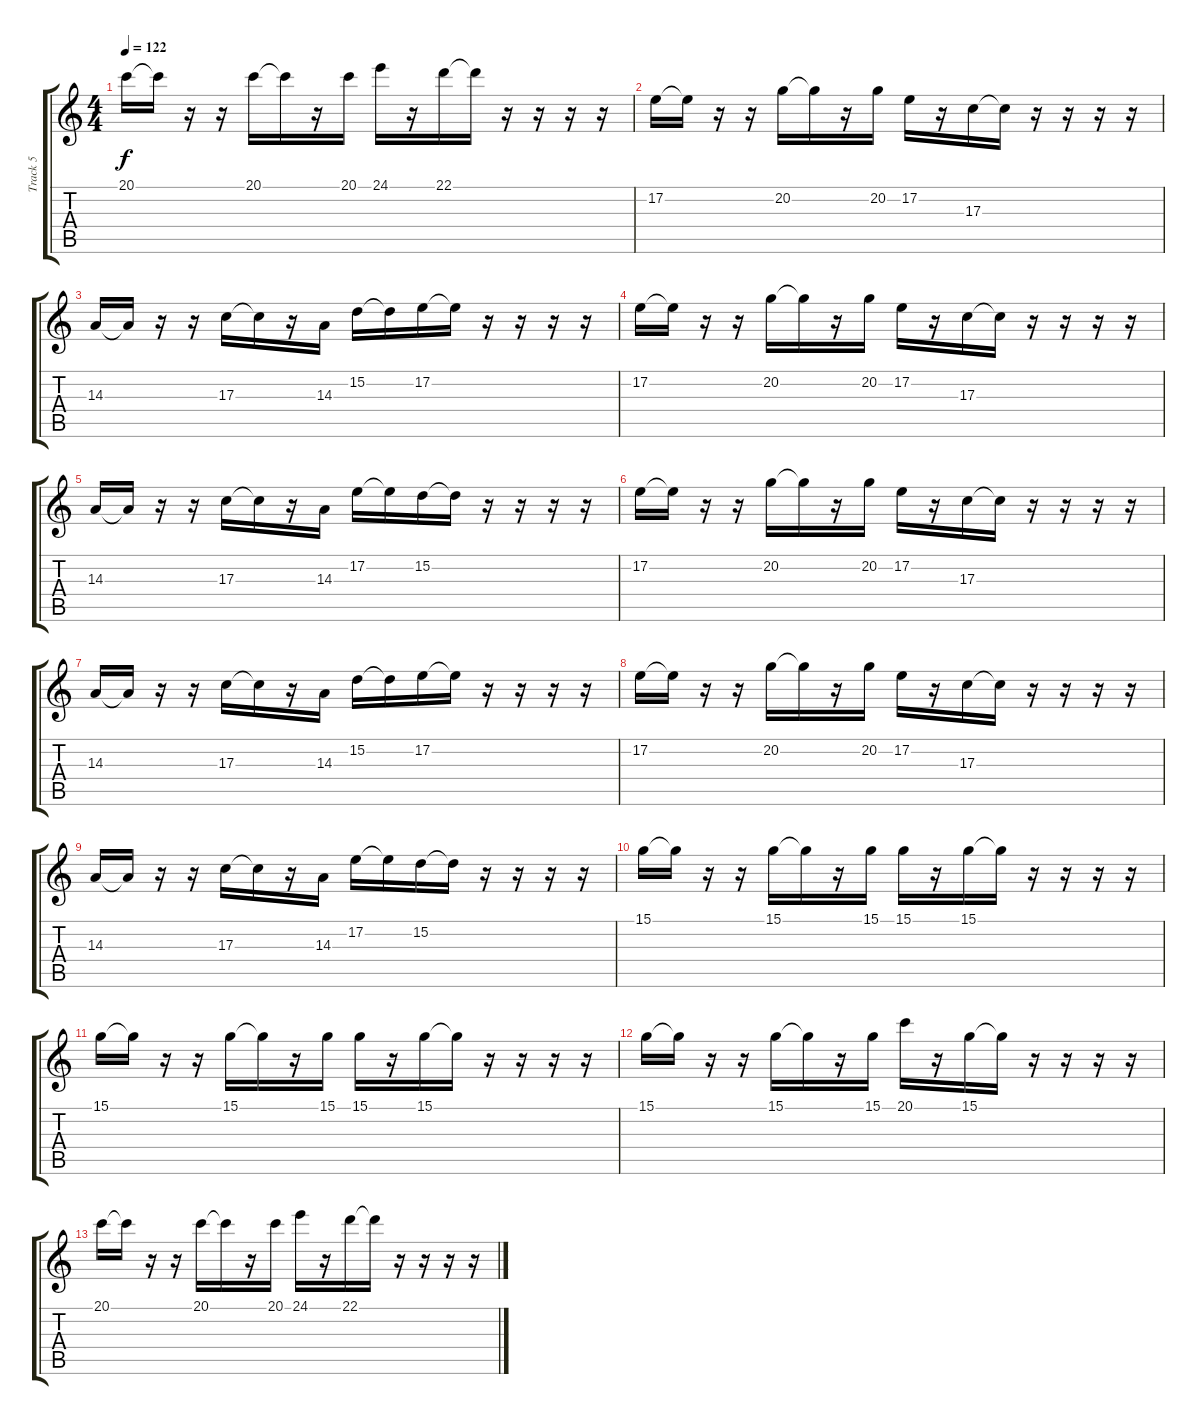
\track ("Track 5" "Track 5") {instrument vibraphone}
\staff {score tabs}
\tuning (E4 B3 G3 D3 A2 E2) {hide}
\ts (4 4)
\tempo 122
\clef g2
\ks c
20.1.16{dy f} 20.1{t}.16 r.16 r.16 20.1.16 20.1{t}.16 r.16 20.1.16 24.1.16 r.16 22.1.16 22.1{t}.16 r.16 r.16 r.16 r.16 |
17.2.16 17.2{t}.16 r.16 r.16 20.2.16 20.2{t}.16 r.16 20.2.16 17.2.16 r.16 17.3.16 17.3{t}.16 r.16 r.16 r.16 r.16 |
14.3.16 14.3{t}.16 r.16 r.16 17.3.16 17.3{t}.16 r.16 14.3.16 15.2.16 15.2{t}.16 17.2.16 17.2{t}.16 r.16 r.16 r.16 r.16 |
17.2.16 17.2{t}.16 r.16 r.16 20.2.16 20.2{t}.16 r.16 20.2.16 17.2.16 r.16 17.3.16 17.3{t}.16 r.16 r.16 r.16 r.16 |
14.3.16 14.3{t}.16 r.16 r.16 17.3.16 17.3{t}.16 r.16 14.3.16 17.2.16 17.2{t}.16 15.2.16 15.2{t}.16 r.16 r.16 r.16 r.16 |
17.2.16 17.2{t}.16 r.16 r.16 20.2.16 20.2{t}.16 r.16 20.2.16 17.2.16 r.16 17.3.16 17.3{t}.16 r.16 r.16 r.16 r.16 |
14.3.16 14.3{t}.16 r.16 r.16 17.3.16 17.3{t}.16 r.16 14.3.16 15.2.16 15.2{t}.16 17.2.16 17.2{t}.16 r.16 r.16 r.16 r.16 |
17.2.16 17.2{t}.16 r.16 r.16 20.2.16 20.2{t}.16 r.16 20.2.16 17.2.16 r.16 17.3.16 17.3{t}.16 r.16 r.16 r.16 r.16 |
14.3.16 14.3{t}.16 r.16 r.16 17.3.16 17.3{t}.16 r.16 14.3.16 17.2.16 17.2{t}.16 15.2.16 15.2{t}.16 r.16 r.16 r.16 r.16 |
15.1.16 15.1{t}.16 r.16 r.16 15.1.16 15.1{t}.16 r.16 15.1.16 15.1.16 r.16 15.1.16 15.1{t}.16 r.16 r.16 r.16 r.16 |
15.1.16 15.1{t}.16 r.16 r.16 15.1.16 15.1{t}.16 r.16 15.1.16 15.1.16 r.16 15.1.16 15.1{t}.16 r.16 r.16 r.16 r.16 |
15.1.16 15.1{t}.16 r.16 r.16 15.1.16 15.1{t}.16 r.16 15.1.16 20.1.16 r.16 15.1.16 15.1{t}.16 r.16 r.16 r.16 r.16 |
20.1.16 20.1{t}.16 r.16 r.16 20.1.16 20.1{t}.16 r.16 20.1.16 24.1.16 r.16 22.1.16 22.1{t}.16 r.16 r.16 r.16 r.16
